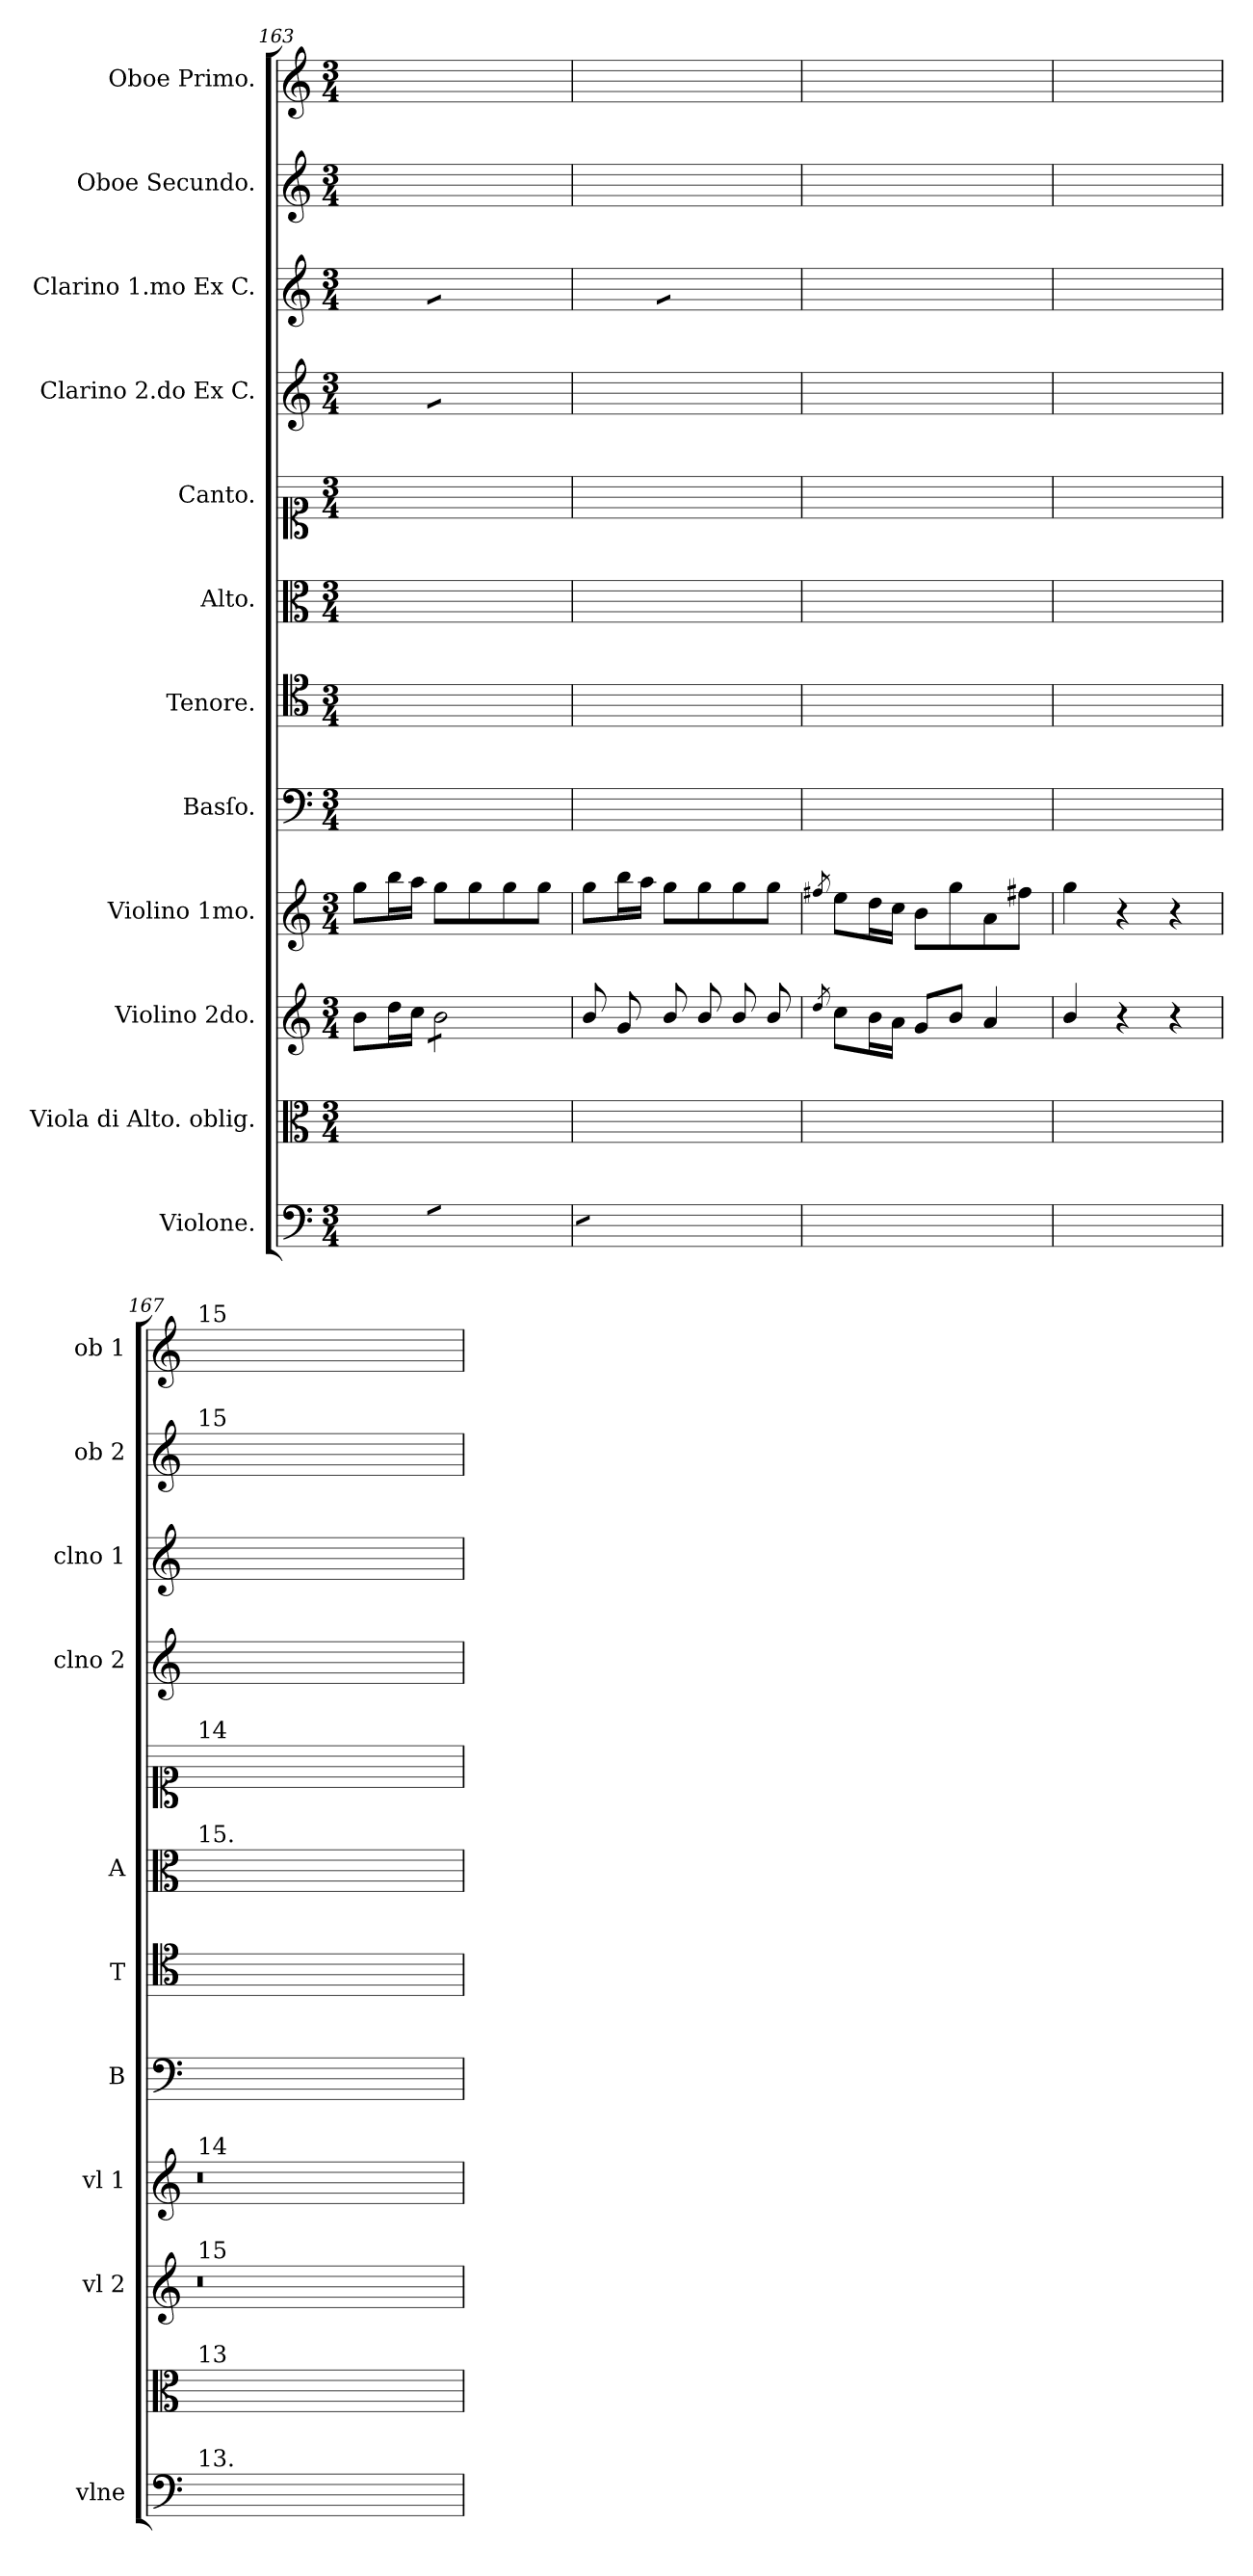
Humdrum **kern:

**kern	**kern	**kern	**kern	**kern	**text	**kern	**text	**kern	**text	**kern	**text	**kern	**kern	**kern	**kern
*part12	*part11	*part10	*part9	*part8	*part8	*part7	*part7	*part6	*part6	*part5	*part5	*part4	*part3	*part2	*part1
*staff12	*staff11	*staff10	*staff9	*staff8	*staff8	*staff7	*staff7	*staff6	*staff6	*staff5	*staff5	*staff4	*staff3	*staff2	*staff1
*I"Violone.	*I"Viola di Alto. oblig.	*I"Violino 2do.	*I"Violino 1mo.	*I"Basſo.	*	*I"Tenore.	*	*I"Alto.	*	*I"Canto.	*	*I"Clarino 2.do Ex C.	*I"Clarino 1.mo Ex C.	*I"Oboe Secundo.	*I"Oboe Primo.
*I'vlne	*	*I'vl 2	*I'vl 1	*I'B	*	*I'T	*	*I'A	*	*	*	*I'clno 2	*I'clno 1	*I'ob 2	*I'ob 1
*clefF4	*clefC3	*clefG2	*clefG2	*clefF4	*	*clefC4	*	*clefC3	*	*clefC1	*	*clefG2	*clefG2	*clefG2	*clefG2
*k[]	*k[]	*k[]	*k[]	*k[]	*	*k[]	*	*k[]	*	*k[]	*	*k[]	*k[]	*k[]	*k[]
*C:	*C:	*C:	*C:	*C:	*	*C:	*	*C:	*	*C:	*	*C:	*C:	*C:	*C:
*M3/4	*M3/4	*M3/4	*M3/4	*M3/4	*	*M3/4	*	*M3/4	*	*M3/4	*	*M3/4	*M3/4	*M3/4	*M3/4
=163	=163	=163	=163	=163	=163	=163	=163	=163	=163	=163	=163	=163	=163	=163	=163
8B\Lyy	8g\yy	8b\L	8gg\L	4B\yy	-ſon	2d\yy	Ky-	2b\yy	Ky-	2gg\yy	-son	8g/Lyy	8g/Lyy	4b\yy	4gg\yy
8B\Jyy	4g\yy	16dd\L	16bb\L	.	.	.	.	.	.	.	.	16g/Lyy	16g/Lyy	.	.
.	.	16cc\JJ	16aa\JJ	.	.	.	.	.	.	.	.	16g/JJyy	16g/JJyy	.	.
*tremolo	*	*	*	*	*	*	*	*	*	*	*	*	*	*	*
*	*	*tremolo	*	*	*	*	*	*	*	*	*	*	*	*	*
*	*	*	*	*	*	*	*	*	*	*	*	*tremolo	*	*	*
*	*	*	*	*	*	*	*	*	*	*	*	*	*tremolo	*	*
8G\yyL	.	8b\L	8gg\L	4G\yy	Ky-	.	.	.	.	.	.	8g/yyL	8g/yyL	4b\yy	4gg\yy
8G\yy	4g\yy	8b\	8gg\	.	.	.	.	.	.	.	.	8g/yy	8g/yy	.	.
8G\yy	.	8b\	8gg\	4G\yy	-ri-	4d\yy	-ri-	4b\yy	-ri-	4gg\yy	e-	8g/yy	8g/yy	4b\yy	4gg\yy
8G\yyJ	[8g\yy	8b\J	8gg\J	.	.	.	.	.	.	.	.	8g/yyJ	8g/yyJ	.	.
*	*	*	*	*	*	*	*	*	*	*	*	*	*Xtremolo	*	*
*	*	*	*	*	*	*	*	*	*	*	*	*Xtremolo	*	*	*
*	*	*Xtremolo	*	*	*	*	*	*	*	*	*	*	*	*	*
=164	=164	=164	=164	=164	=164	=164	=164	=164	=164	=164	=164	=164	=164	=164	=164
8E\yyL	8g\yy]	8b/	8gg\L	2E\yy	-e	2e\yy	-e	2b\yy	-e	2gg\yy	-lei-	4g/yy	8g/Lyy	2b\yy	2gg\yy
8E\yy	4g\yy	8g/	16bb\L	.	.	.	.	.	.	.	.	.	16g/Lyy	.	.
.	.	.	16aa\JJ	.	.	.	.	.	.	.	.	.	16g/JJyy	.	.
*	*	*	*	*	*	*	*	*	*	*	*	*	*tremolo	*	*
8E\yy	.	8b/	8gg\L	.	.	.	.	.	.	.	.	4ryy	8g/yyL	.	.
8E\yy	4g\yy	8b/	8gg\	.	.	.	.	.	.	.	.	.	8g/yy	.	.
8E\yy	.	8b/	8gg\	4E\yy	e-	4e\yy	e-	4b\yy	e-	4gg\yy	.	4g/yy	8g/yy	4b\yy	4gg\yy
8E\yyJ	8g\yy	8b/	8gg\J	.	.	.	.	.	.	.	.	.	8g/yyJ	.	.
*	*	*	*	*	*	*	*	*	*	*	*	*	*Xtremolo	*	*
*Xtremolo	*	*	*	*	*	*	*	*	*	*	*	*	*	*	*
=165	=165	=165	=165	=165	=165	=165	=165	=165	=165	=165	=165	=165	=165	=165	=165
.	.	8qdd/	8qff#X/	.	.	.	.	.	.	.	.	.	.	.	.
8C/Lyy	4e\yy	8cc\L	8ee\L	4C/yy	-lei-	4e\yy	-lei-	4cc\yy	-lei-	2gg\yy	.	4cc\yy	4ee\yy	4cc\yy	4gg\yy
8C/yy	.	16b\L	16dd\L	.	.	.	.	.	.	.	.	.	.	.	.
.	.	16a\JJ	16cc\JJ	.	.	.	.	.	.	.	.	.	.	.	.
8D/yy	4d\yy	8g/L	8b\L	2D/yy	.	2d\yy	.	4b\yy	.	.	.	4dd\yy	4dd\yy	4b\yy	4gg\yy
8D/yy	.	8b/J	8gg\	.	.	.	.	.	.	.	.	.	.	.	.
8DD/yy	4d\yy	4a/	8a\	.	.	.	.	4a\yy	.	4ff#X\yy	.	4dd\yy	4dd\yy	4a\yy	4ff#X\yy
8DD/Jyy	.	.	8ff#X\J	.	.	.	.	.	.	.	.	.	.	.	.
=166	=166	=166	=166	=166	=166	=166	=166	=166	=166	=166	=166	=166	=166	=166	=166
4GG/yy	4d\yy	4b/	4gg\	2GG/yy	-ſon	4d\yy	-ſon	4b\yy	-son	4gg\yy	-son	4g/yy	4dd\yy	4b\yy	4gg\yy
4ryy	4ryy	4r	4r	.	.	4ryy	.	4ryy	.	4ryy	.	4ryy	4ryy	4ryy	4ryy
4ryy	4ryy	4r	4r	4ryy	.	4ryy	.	4ryy	.	4ryy	.	4ryy	4ryy	4ryy	4ryy
=167	=167	=167	=167	=167	=167	=167	=167	=167	=167	=167	=167	=167	=167	=167	=167
!	!	!	!	!	!	!	!	!	!	!	!	!	!	!	!LO:TX:a:t=15
!	!	!	!	!	!	!	!	!	!	!	!	!	!	!LO:TX:a:t=15	!
!	!	!	!	!	!	!	!	!	!	!LO:TX:a:t=14	!	!	!	!	!
!	!	!	!	!	!	!	!	!LO:TX:a:t=15.	!	!	!	!	!	!	!
!	!	!	!LO:TX:a:t=14	!	!	!	!	!	!	!	!	!	!	!	!
!	!	!LO:TX:a:t=15	!	!	!	!	!	!	!	!	!	!	!	!	!
!	!LO:TX:a:t=13	!	!	!	!	!	!	!	!	!	!	!	!	!	!
!LO:TX:a:t=13.	!	!	!	!	!	!	!	!	!	!	!	!	!	!	!
0.ryy	0.ryy	0.r	0.r	0.ryy	.	0.ryy	.	0.ryy	.	0.ryy	.	0.ryy	0.ryy	0.ryy	0.ryy
=	=	=	=	=	=	=	=	=	=	=	=	=	=	=	=
0.ryy	0.ryy	0.r	0.r	0.ryy	.	0.ryy	.	0.ryy	.	0.ryy	.	0.ryy	0.ryy	0.ryy	0.ryy
=	=	=	=	=	=	=	=	=	=	=	=	=	=	=	=
*-	*-	*-	*-	*-	*-	*-	*-	*-	*-	*-	*-	*-	*-	*-	*-
